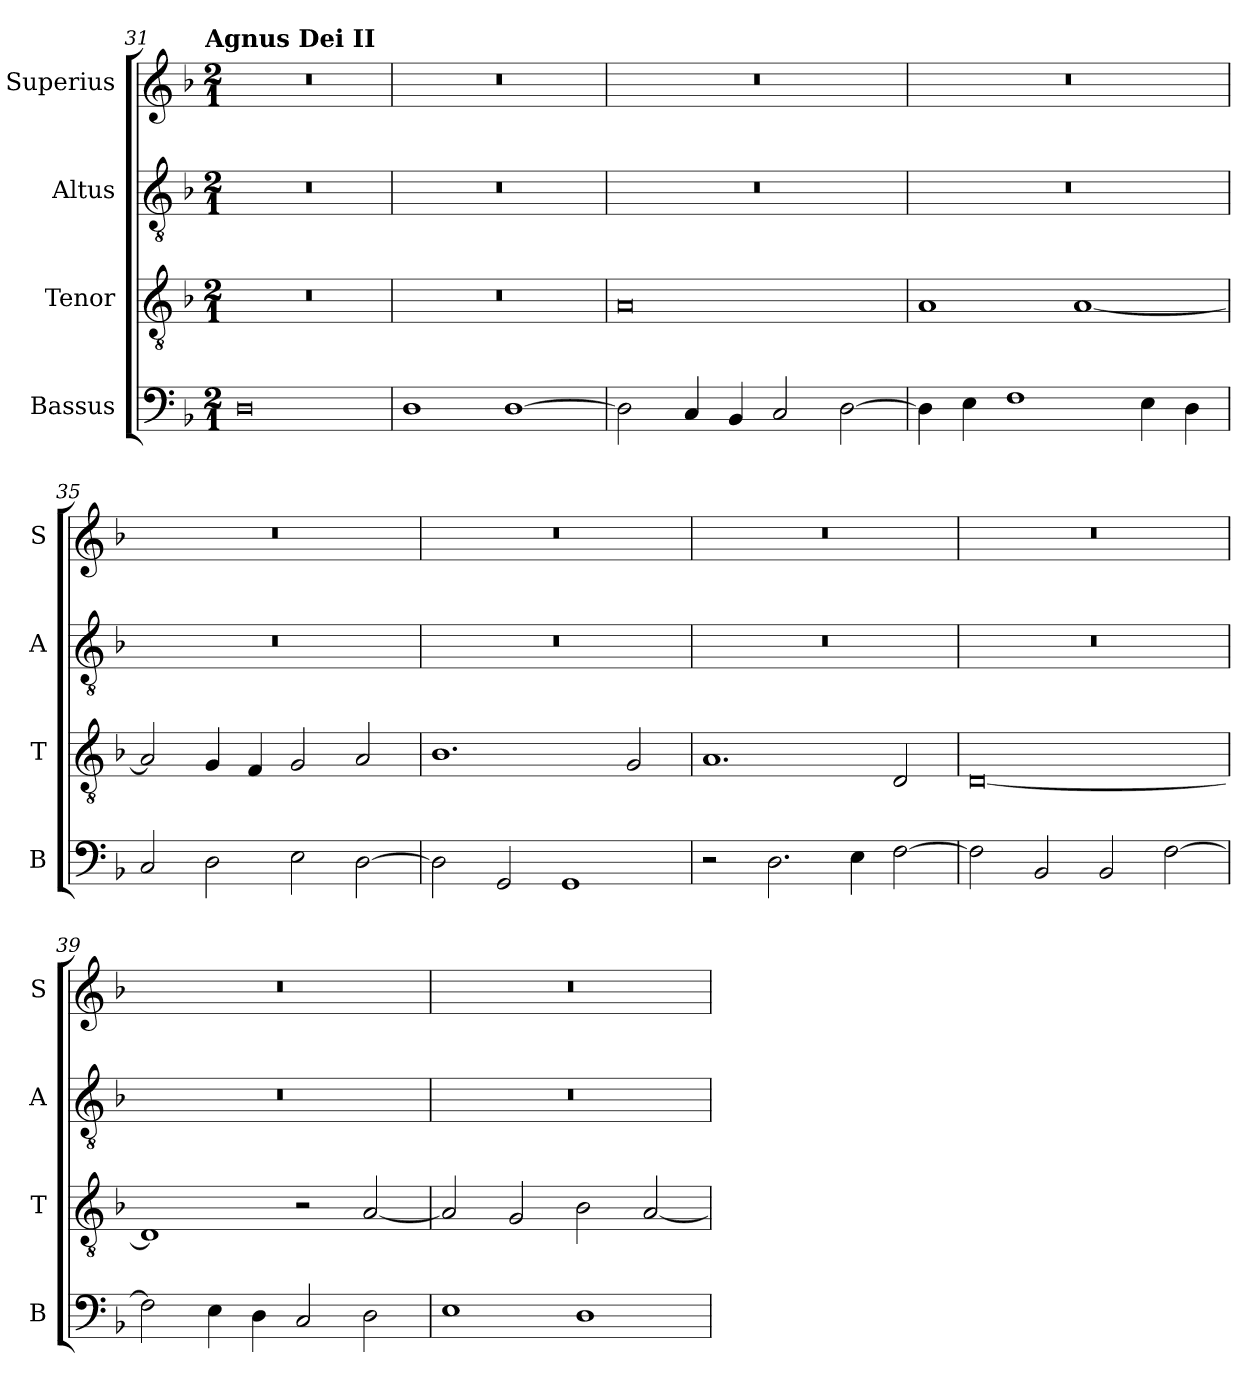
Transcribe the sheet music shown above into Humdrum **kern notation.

**kern	**kern	**kern	**kern
*part4	*part3	*part2	*part1
*staff4	*staff3	*staff2	*staff1
*I"Bassus	*I"Tenor	*I"Altus	*I"Superius
*I'B	*I'T	*I'A	*I'S
!!LO:LB:g=z
*clefF4	*clefGv2	*clefGv2	*clefG2
*k[b-]	*k[b-]	*k[b-]	*k[b-]
!!LO:TX:omd:t=Agnus Dei II
*M2/1	*M2/1	*M2/1	*M2/1
=31	=31	=31	=31
0D	0r	0r	0r
=32	=32	=32	=32
1D	0r	0r	0r
[1D	.	.	.
=33	=33	=33	=33
2D\]	0A	0r	0r
4C/	.	.	.
4BB-/	.	.	.
2C/	.	.	.
[2D\	.	.	.
=34	=34	=34	=34
4D\]	1A	0r	0r
4E\	.	.	.
1F	.	.	.
.	[1A	.	.
4E\	.	.	.
4D\	.	.	.
=35	=35	=35	=35
2C/	2A/]	0r	0r
2D\	4G/	.	.
.	4F/	.	.
2E\	2G/	.	.
[2D\	2A/	.	.
=36	=36	=36	=36
2D\]	1.B-	0r	0r
2GG/	.	.	.
1GG	.	.	.
.	2G/	.	.
=37	=37	=37	=37
2r	1.A	0r	0r
2.D\	.	.	.
4E\	.	.	.
[2F\	2D/	.	.
=38	=38	=38	=38
2F\]	[0D	0r	0r
2BB-/	.	.	.
2BB-/	.	.	.
[2F\	.	.	.
=39	=39	=39	=39
2F\]	1D]	0r	0r
4E\	.	.	.
4D\	.	.	.
2C/	2r	.	.
2D\	[2A/	.	.
=40	=40	=40	=40
1E	2A/]	0r	0r
.	2G/	.	.
1D	2B-\	.	.
.	[2A/	.	.
=	=	=	=
*-	*-	*-	*-
